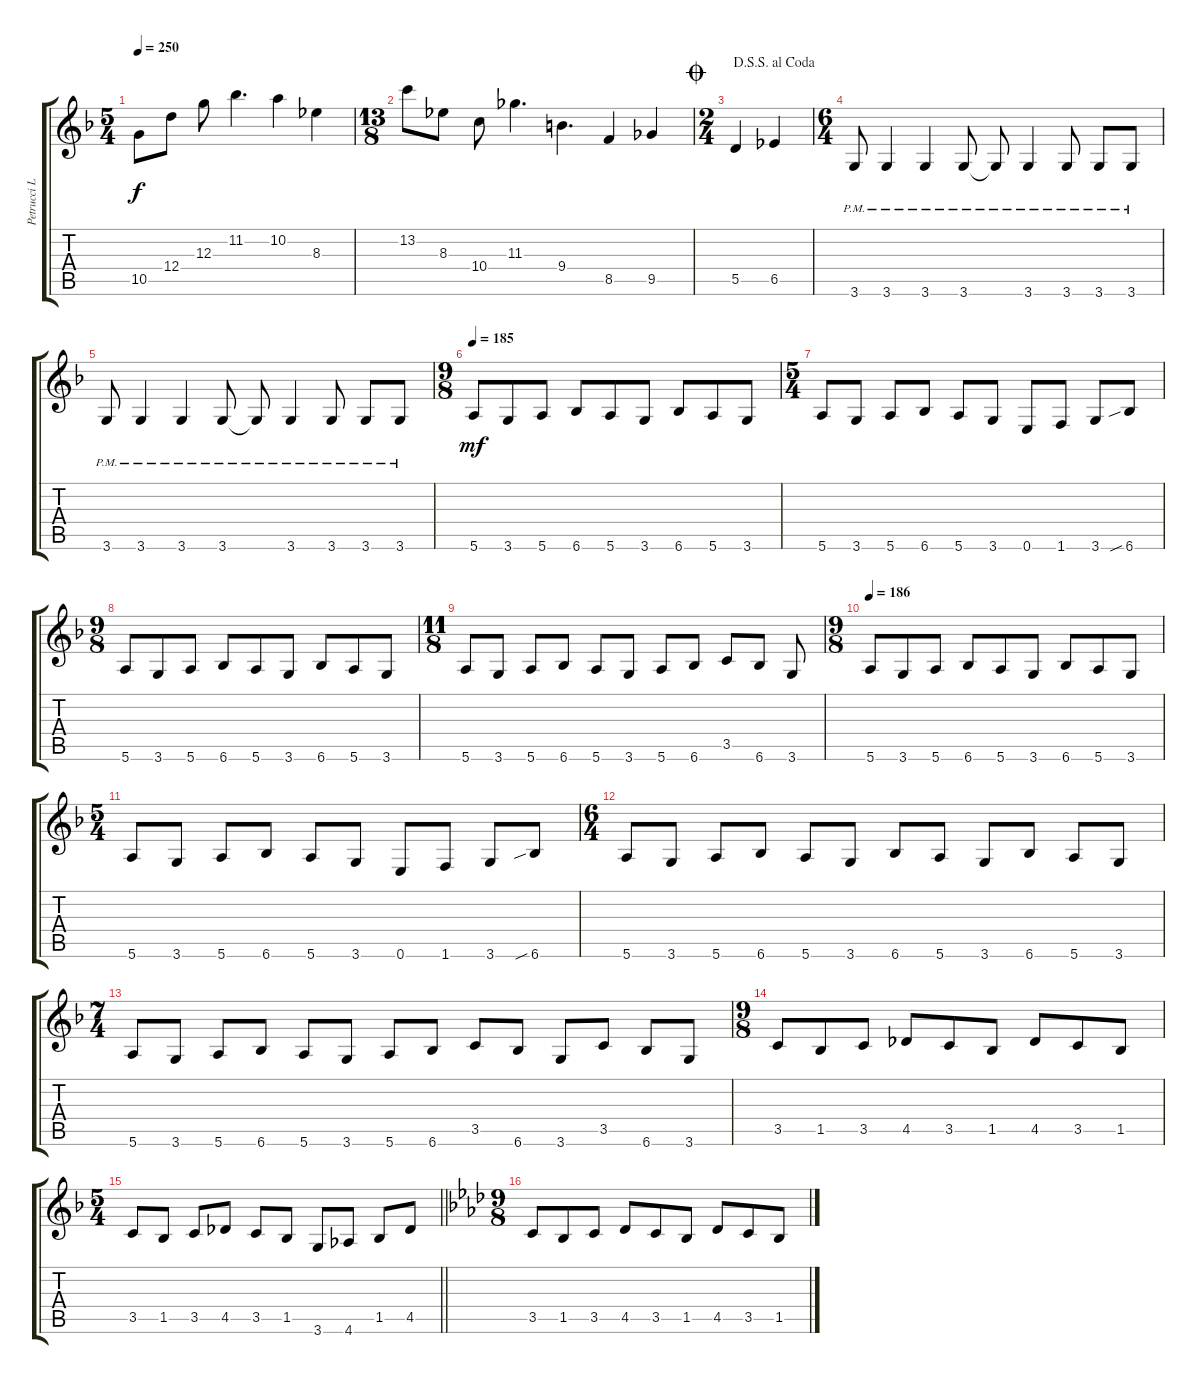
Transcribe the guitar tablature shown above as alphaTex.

\track ("Petrucci Left" "Petrucci L") {instrument distortionguitar}
\staff {score tabs}
\tuning (E4 B3 G3 D3 A2 E2) {hide}
\ts (5 4)
\tempo 250
\clef g2
\ks f
10.5.8{dy f} 12.4.8 12.3.8 11.2.4{d} 10.2.4 8.3.4 |
\ts (13 8)
13.2.8 8.3.8 10.4.8 11.3.4{d} 9.4.4{d} 8.5.4 9.5.4 |
\ts (2 4)
\jump coda
\jump dalsegnosegnoalcoda
5.5.4 6.5.4 |
\ts (6 4)
3.6{pm}.8 3.6{pm}.4 3.6{pm}.4 3.6{pm}.8 3.6{pm t}.8 3.6{pm}.4 3.6{pm}.8 3.6{pm}.8 3.6{pm}.8 |
3.6{pm}.8 3.6{pm}.4 3.6{pm}.4 3.6{pm}.8 3.6{pm t}.8 3.6{pm}.4 3.6{pm}.8 3.6{pm}.8 3.6{pm}.8 |
\ts (9 8)
\tempo 186
\tempo 185
5.6.8{dy mf} 3.6.8 5.6.8 6.6.8 5.6.8 3.6.8 6.6.8 5.6.8 3.6.8 |
\ts (5 4)
5.6.8 3.6.8 5.6.8 6.6.8 5.6.8 3.6.8 0.6.8 1.6.8 3.6.8 6.6{sib}.8 |
\ts (9 8)
5.6.8 3.6.8 5.6.8 6.6.8 5.6.8 3.6.8 6.6.8 5.6.8 3.6.8 |
\ts (11 8)
5.6.8 3.6.8 5.6.8 6.6.8 5.6.8 3.6.8 5.6.8 6.6.8 3.5.8 6.6.8 3.6.8 |
\ts (9 8)
\tempo 186
5.6.8 3.6.8 5.6.8 6.6.8 5.6.8 3.6.8 6.6.8 5.6.8 3.6.8 |
\ts (5 4)
5.6.8 3.6.8 5.6.8 6.6.8 5.6.8 3.6.8 0.6.8 1.6.8 3.6.8 6.6{sib}.8 |
\ts (6 4)
5.6.8 3.6.8 5.6.8 6.6.8 5.6.8 3.6.8 6.6.8 5.6.8 3.6.8 6.6.8 5.6.8 3.6.8 |
\ts (7 4)
5.6.8 3.6.8 5.6.8 6.6.8 5.6.8 3.6.8 5.6.8 6.6.8 3.5.8 6.6.8 3.6.8 3.5.8 6.6.8 3.6.8 |
\ts (9 8)
3.5.8 1.5.8 3.5.8 4.5.8 3.5.8 1.5.8 4.5.8 3.5.8 1.5.8 |
\ts (5 4)
\barLineRight lightlight
3.5.8 1.5.8 3.5.8 4.5.8 3.5.8 1.5.8 3.6.8 4.6.8 1.5.8 4.5.8 |
\ts (9 8)
\ks ab
3.5.8 1.5.8 3.5.8 4.5.8 3.5.8 1.5.8 4.5.8 3.5.8 1.5.8
